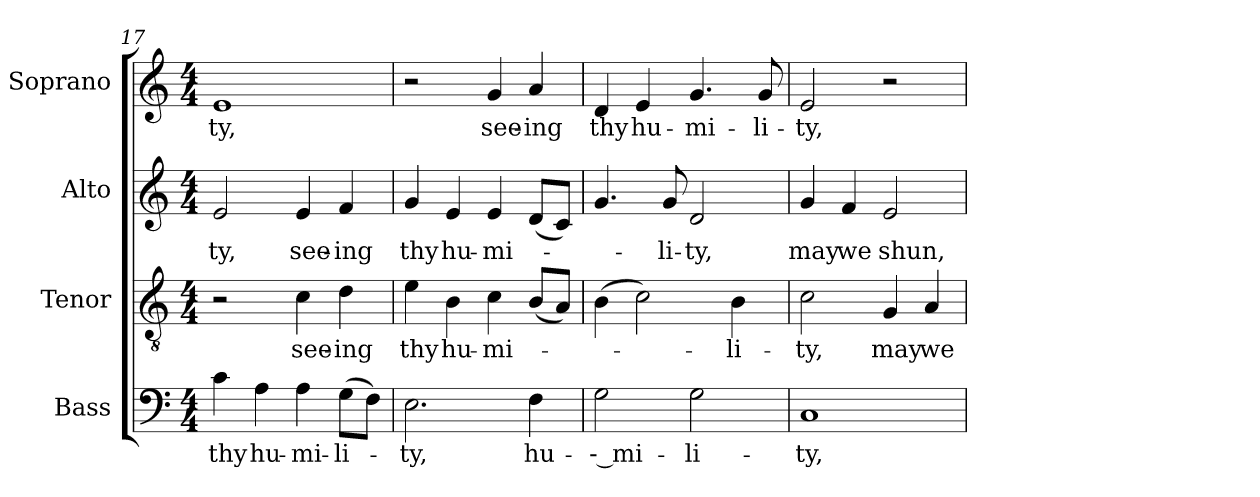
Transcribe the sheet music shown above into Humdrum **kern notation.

**kern	**text	**kern	**text	**kern	**text	**kern	**text
*part4	*part4	*part3	*part3	*part2	*part2	*part1	*part1
*staff4	*staff4	*staff3	*staff3	*staff2	*staff2	*staff1	*staff1
*I"Bass	*	*I"Tenor	*	*I"Alto	*	*I"Soprano	*
*I'B.	*	*I'T.	*	*I'A.	*	*I'S.	*
*clefF4	*	*clefGv2	*	*clefG2	*	*clefG2	*
*	*	*ITrd7c12	*	*	*	*	*
*k[]	*	*k[]	*	*k[]	*	*k[]	*
*C:	*	*C:	*	*C:	*	*C:	*
*M4/4	*	*M4/4	*	*M4/4	*	*M4/4	*
=17	=17	=17	=17	=17	=17	=17	=17
!	!LO:LY:b:color=#000000	!	!	!	!	!	!
!	!	!	!	!	!LO:LY:b:color=#000000	!	!
!	!	!	!	!	!	!	!LO:LY:b:color=#000000
4ci\	thy	2r	.	2ei/	-ty,	1ei	-ty,
!	!LO:LY:b:color=#000000	!	!	!	!	!	!
4Ai\	hu-	.	.	.	.	.	.
!	!LO:LY:b:color=#000000	!	!	!	!	!	!
!	!	!	!LO:LY:b:color=#000000	!	!	!	!
!	!	!	!	!	!LO:LY:b:color=#000000	!	!
4Ai\	-mi-	4Ci\	see-	4ei/	see-	.	.
!	!LO:LY:b:color=#000000	!	!	!	!	!	!
!	!	!	!LO:LY:b:color=#000000	!	!	!	!
!	!	!	!	!	!LO:LY:b:color=#000000	!	!
(8Gi\L	-li-	4Di\	-ing	4fi/	-ing	.	.
8Fi\J)	.	.	.	.	.	.	.
=18	=18	=18	=18	=18	=18	=18	=18
!	!LO:LY:b:color=#000000	!	!	!	!	!	!
!	!	!	!LO:LY:b:color=#000000	!	!	!	!
!	!	!	!	!	!LO:LY:b:color=#000000	!	!
2.Ei\	-ty,	4Ei\	thy	4gi/	thy	2r	.
!	!	!	!LO:LY:b:color=#000000	!	!	!	!
!	!	!	!	!	!LO:LY:b:color=#000000	!	!
.	.	4BBi\	hu-	4ei/	hu-	.	.
!	!	!	!LO:LY:b:color=#000000	!	!	!	!
!	!	!	!	!	!LO:LY:b:color=#000000	!	!
!	!	!	!	!	!	!	!LO:LY:b:color=#000000
.	.	4Ci\	-mi-	4ei/	-mi-	4gi/	see-
!	!LO:LY:b:color=#000000	!	!	!	!	!	!
!	!	!	!	!	!	!	!LO:LY:b:color=#000000
4Fi\	hu-	(8BBi/L	.	(8di/L	.	4ai/	-ing
.	.	8AAi/J)	.	8ci/J)	.	.	.
!!LO:PB:g=z
=19	=19	=19	=19	=19	=19	=19	=19
!	!LO:LY:b:color=#000000	!	!	!	!	!	!
!	!	!	!	!	!	!	!LO:LY:b:color=#000000
2Gi\	-- mi-	(4BBi\	.	4.gi/	.	4di/	thy
!	!	!	!	!	!	!	!LO:LY:b:color=#000000
.	.	2Ci\)	.	.	.	4ei/	hu-
!	!	!	!	!	!LO:LY:b:color=#000000	!	!
.	.	.	.	8gi/	-li-	.	.
!	!LO:LY:b:color=#000000	!	!	!	!	!	!
!	!	!	!	!	!LO:LY:b:color=#000000	!	!
!	!	!	!	!	!	!	!LO:LY:b:color=#000000
2Gi\	-li-	.	.	2di/	-ty,	4.gi/	-mi-
!	!	!	!LO:LY:b:color=#000000	!	!	!	!
.	.	4BBi\	-li-	.	.	.	.
!	!	!	!	!	!	!	!LO:LY:b:color=#000000
.	.	.	.	.	.	8gi/	-li-
=20	=20	=20	=20	=20	=20	=20	=20
!	!LO:LY:b:color=#000000	!	!	!	!	!	!
!	!	!	!LO:LY:b:color=#000000	!	!	!	!
!	!	!	!	!	!LO:LY:b:color=#000000	!	!
!	!	!	!	!	!	!	!LO:LY:b:color=#000000
1Ci	-ty,	2Ci\	-ty,	4gi/	may	2ei/	-ty,
!	!	!	!	!	!LO:LY:b:color=#000000	!	!
.	.	.	.	4fi/	we	.	.
!	!	!	!LO:LY:b:color=#000000	!	!	!	!
!	!	!	!	!	!LO:LY:b:color=#000000	!	!
.	.	4GGi/	may	2ei/	shun,	2r	.
!	!	!	!LO:LY:b:color=#000000	!	!	!	!
.	.	4AAi/	we	.	.	.	.
=	=	=	=	=	=	=	=
*-	*-	*-	*-	*-	*-	*-	*-
